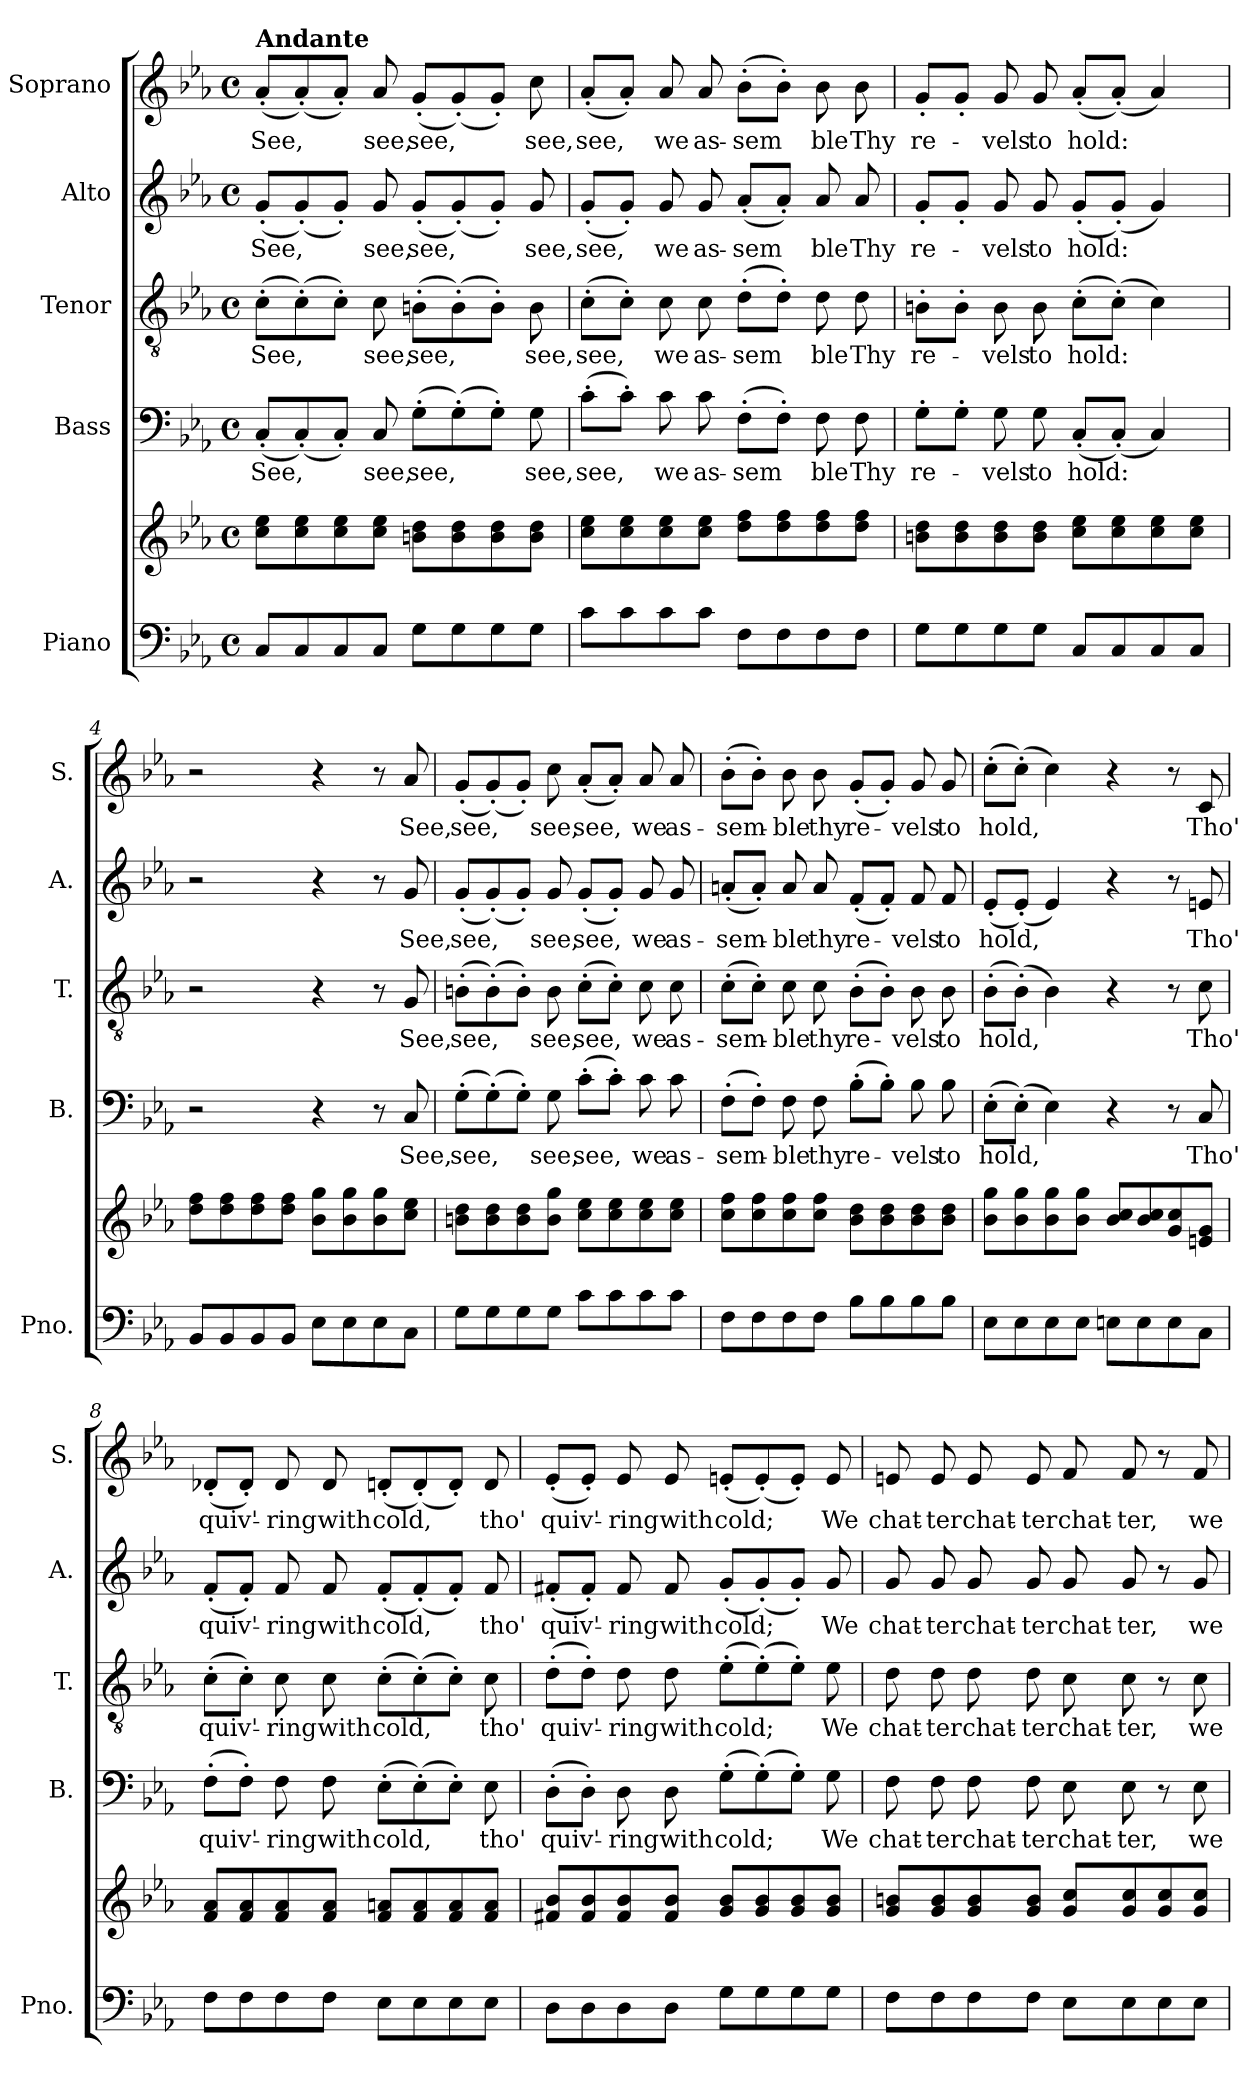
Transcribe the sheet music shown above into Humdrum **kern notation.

**kern	**kern	**kern	**text	**kern	**text	**kern	**text	**kern	**text
*part5	*part5	*part4	*part4	*part3	*part3	*part2	*part2	*part1	*part1
*staff6	*staff5	*staff4	*staff4	*staff3	*staff3	*staff2	*staff2	*staff1	*staff1
*I"Piano	*	*I"Bass	*	*I"Tenor	*	*I"Alto	*	*I"Soprano	*
*I'Pno.	*	*I'B.	*	*I'T.	*	*I'A.	*	*I'S.	*
*clefF4	*clefG2	*clefF4	*	*clefGv2	*	*clefG2	*	*clefG2	*
*	*	*	*	*	*	*	*	*ITrd-4c-7	*
*k[b-e-a-]	*k[b-e-a-]	*k[b-e-a-]	*	*k[b-e-a-]	*	*k[b-e-a-]	*	*k[b-e-]	*
*M4/4	*M4/4	*M4/4	*	*M4/4	*	*M4/4	*	*M4/4	*
*met(c)	*met(c)	*met(c)	*	*met(c)	*	*met(c)	*	*met(c)	*
*MM70	*MM70	*MM70	*	*MM70	*	*MM70	*	*MM70	*
=1	=1	=1	=1	=1	=1	=1	=1	=1	=1
!	!	!	!	!	!	!	!	!LO:TX:a:B:t=Andante	!
8C/L	8cc\ 8ee-\L	(8C'/L	See,	(8c'\L	See,	(8g'/L	See,	(8ee-'i/L	See,
8C/	8cc\ 8ee-\	(8C'/)	.	(8c'\)	.	(8g'/)	.	(8ee-'i/)	.
8C/	8cc\ 8ee-\	8C'/J)	.	8c'\J)	.	8g'/J)	.	8ee-'i/J)	.
8C/J	8cc\ 8ee-\J	8C/	see,	8c\	see,	8g/	see,	8ee-i/	see,
8G\L	8bn\ 8dd\L	(8G'\L	see,	(8Bn'\L	see,	(8g'/L	see,	(8dd'i/L	see,
8G\	8b\ 8dd\	(8G'\)	.	(8B'\)	.	(8g'/)	.	(8dd'i/)	.
8G\	8b\ 8dd\	8G'\J)	.	8B'\J)	.	8g'/J)	.	8dd'i/J)	.
8G\J	8b\ 8dd\J	8G\	see,	8B\	see,	8g/	see,	8ggi\	see,
=2	=2	=2	=2	=2	=2	=2	=2	=2	=2
8c\L	8cc\ 8ee-\L	(8c'\L	see,	(8c'\L	see,	(8g'/L	see,	(8ee-'i/L	see,
8c\	8cc\ 8ee-\	8c'\J)	.	8c'\J)	.	8g'/J)	.	8ee-'i/J)	.
8c\	8cc\ 8ee-\	8c\	we	8c\	we	8g/	we	8ee-i/	we
8c\J	8cc\ 8ee-\J	8c\	as-	8c\	as-	8g/	as-	8ee-i/	as-
8F\L	8dd\ 8ff\L	(8F'\L	-sem	(8d'\L	-sem	(8a-'/L	-sem	(8ff'i\L	-sem
8F\	8dd\ 8ff\	8F'\J)	.	8d'\J)	.	8a-'/J)	.	8ff'i\J)	.
8F\	8dd\ 8ff\	8F\	ble	8d\	ble	8a-/	ble	8ffi\	ble
8F\J	8dd\ 8ff\J	8F\	Thy	8d\	Thy	8a-/	Thy	8ffi\	Thy
=3	=3	=3	=3	=3	=3	=3	=3	=3	=3
8G\L	8bn\ 8dd\L	8G'\L	re-	8Bn'\L	re-	8g'/L	re-	8dd'i/L	re-
8G\	8b\ 8dd\	8G'\J	.	8B'\J	.	8g'/J	.	8dd'i/J	.
8G\	8b\ 8dd\	8G\	-vels	8B\	-vels	8g/	-vels	8ddi/	-vels
8G\J	8b\ 8dd\J	8G\	to	8B\	to	8g/	to	8ddi/	to
8C/L	8cc\ 8ee-\L	(8C'/L	hold:	(8c'\L	hold:	(8g'/L	hold:	(8ee-'i/L	hold:
8C/	8cc\ 8ee-\	(8C'/J)	.	(8c'\J)	.	(8g'/J)	.	(8ee-'i/J)	.
8C/	8cc\ 8ee-\	4C/)	.	4c\)	.	4g/)	.	4ee-i/)	.
8C/J	8cc\ 8ee-\J	.	.	.	.	.	.	.	.
=4	=4	=4	=4	=4	=4	=4	=4	=4	=4
8BB-/L	8dd\ 8ff\L	2r	.	2r	.	2r	.	2r	.
8BB-/	8dd\ 8ff\	.	.	.	.	.	.	.	.
8BB-/	8dd\ 8ff\	.	.	.	.	.	.	.	.
8BB-/J	8dd\ 8ff\J	.	.	.	.	.	.	.	.
8E-\L	8b-\ 8gg\L	4r	.	4r	.	4r	.	4r	.
8E-\	8b-\ 8gg\	.	.	.	.	.	.	.	.
8E-\	8b-\ 8gg\	8r	.	8r	.	8r	.	8r	.
8C\J	8cc\ 8ee-\J	8C/	See,	8G/	See,	8g/	See,	8ee-i/	See,
!!LO:LB:g=z
=5	=5	=5	=5	=5	=5	=5	=5	=5	=5
8G\L	8bn\ 8dd\L	(8G'\L	see,	(8Bn'\L	see,	(8g'/L	see,	(8dd'i/L	see,
8G\	8b\ 8dd\	(8G'\)	.	(8B'\)	.	(8g'/)	.	(8dd'i/)	.
8G\	8b\ 8dd\	8G'\J)	.	8B'\J)	.	8g'/J)	.	8dd'i/J)	.
8G\J	8b\ 8gg\J	8G\	see,	8B\	see,	8g/	see,	8ggi\	see,
8c\L	8cc\ 8ee-\L	(8c'\L	see,	(8c'\L	see,	(8g'/L	see,	(8ee-'i/L	see,
8c\	8cc\ 8ee-\	8c'\J)	.	8c'\J)	.	8g'/J)	.	8ee-'i/J)	.
8c\	8cc\ 8ee-\	8c\	we	8c\	we	8g/	we	8ee-i/	we
8c\J	8cc\ 8ee-\J	8c\	as-	8c\	as-	8g/	as-	8ee-i/	as-
=6	=6	=6	=6	=6	=6	=6	=6	=6	=6
8F\L	8cc\ 8ff\L	(8F'\L	-sem-	(8c'\L	-sem-	(8an'/L	-sem-	(8ff'i\L	-sem-
8F\	8cc\ 8ff\	8F'\J)	.	8c'\J)	.	8a'/J)	.	8ff'i\J)	.
8F\	8cc\ 8ff\	8F\	-ble	8c\	-ble	8a/	-ble	8ffi\	-ble
8F\J	8cc\ 8ff\J	8F\	thy	8c\	thy	8a/	thy	8ffi\	thy
8B-\L	8b-\ 8dd\L	(8B-'\L	re-	(8B-'\L	re-	(8f'/L	re-	(8dd'i/L	re-
8B-\	8b-\ 8dd\	8B-'\J)	.	8B-'\J)	.	8f'/J)	.	8dd'i/J)	.
8B-\	8b-\ 8dd\	8B-\	-vels	8B-\	-vels	8f/	-vels	8ddi/	-vels
8B-\J	8b-\ 8dd\J	8B-\	to	8B-\	to	8f/	to	8ddi/	to
=7	=7	=7	=7	=7	=7	=7	=7	=7	=7
8E-\L	8b-\ 8gg\L	(8E-'\L	hold,	(8B-'\L	hold,	(8e-'/L	hold,	(8gg'i\L	hold,
8E-\	8b-\ 8gg\	(8E-'\J)	.	(8B-'\J)	.	(8e-'/J)	.	(8gg'i\J)	.
8E-\	8b-\ 8gg\	4E-\)	.	4B-\)	.	4e-/)	.	4ggi\)	.
8E-\J	8b-\ 8gg\J	.	.	.	.	.	.	.	.
8En\L	8b-/ 8cc/L	4r	.	4r	.	4r	.	4r	.
8E\	8b-/ 8cc/	.	.	.	.	.	.	.	.
8E\	8g/ 8cc/	8r	.	8r	.	8r	.	8r	.
8C\J	8en/ 8g/J	8C/	Tho'	8c\	Tho'	8en/	Tho'	8gi/	Tho'
=8	=8	=8	=8	=8	=8	=8	=8	=8	=8
8F\L	8f/ 8a-/L	(>8F'\L	quiv'-	(>8c'\L	quiv'-	(>8f'/L	quiv'-	(>8a-X'i/L	quiv'-
8F\	8f/ 8a-/	8F'\J)	.	8c'\J)	.	8f'/J)	.	8a-'i/J)	.
8F\	8f/ 8a-/	8F\	-ring	8c\	-ring	8f/	-ring	8a-i/	-ring
8F\J	8f/ 8a-/J	8F\	with	8c\	with	8f/	with	8a-i/	with
8E-\L	8f/ 8an/L	(>8E-'\L	cold,	(>8c'\L	cold,	(>8f'/L	cold,	(>8an'i/L	cold,
8E-\	8f/ 8a/	(>8E-'\)	.	(>8c'\)	.	(>8f'/)	.	(>8a'i/)	.
8E-\	8f/ 8a/	8E-'\J)	.	8c'\J)	.	8f'/J)	.	8a'i/J)	.
8E-\J	8f/ 8a/J	8E-\	tho'	8c\	tho'	8f/	tho'	8ai/	tho'
!!LO:PB:g=z
=9	=9	=9	=9	=9	=9	=9	=9	=9	=9
8D\L	8f#X/ 8b-/L	(8D'\L	quiv'-	(8d'\L	quiv'-	(8f#X'/L	quiv'-	(8b-'i/L	quiv'-
8D\	8f#/ 8b-/	8D'\J)	.	8d'\J)	.	8f#'/J)	.	8b-'i/J)	.
8D\	8f#/ 8b-/	8D\	-ring	8d\	-ring	8f#/	-ring	8b-i/	-ring
8D\J	8f#/ 8b-/J	8D\	with	8d\	with	8f#/	with	8b-i/	with
8G\L	8g/ 8b-/L	(8G'\L	cold;	(8e-'\L	cold;	(8g'/L	cold;	(8bn'i/L	cold;
8G\	8g/ 8b-/	(8G'\)	.	(8e-'\)	.	(8g'/)	.	(8b'i/)	.
8G\	8g/ 8b-/	8G'\J)	.	8e-'\J)	.	8g'/J)	.	8b'i/J)	.
8G\J	8g/ 8b-/J	8G\	We	8e-\	We	8g/	We	8bi/	We
=10	=10	=10	=10	=10	=10	=10	=10	=10	=10
8F\L	8g/ 8bn/L	8F\	chat-	8d\	chat-	8g/	chat-	8bni/	chat-
8F\	8g/ 8b/	8F\	-ter	8d\	-ter	8g/	-ter	8bi/	-ter
8F\	8g/ 8b/	8F\	chat-	8d\	chat-	8g/	chat-	8bi/	chat-
8F\J	8g/ 8b/J	8F\	-ter	8d\	-ter	8g/	-ter	8bi/	-ter
8E-\L	8g/ 8cc/L	8E-\	chat-	8c\	chat-	8g/	chat-	8cci/	chat-
8E-\	8g/ 8cc/	8E-\	-ter,	8c\	-ter,	8g/	-ter,	8cci/	-ter,
8E-\	8g/ 8cc/	8r	.	8r	.	8r	.	8r	.
8E-\J	8g/ 8cc/J	8E-\	we	8c\	we	8g/	we	8cci/	we
=	=	=	=	=	=	=	=	=	=
*-	*-	*-	*-	*-	*-	*-	*-	*-	*-
